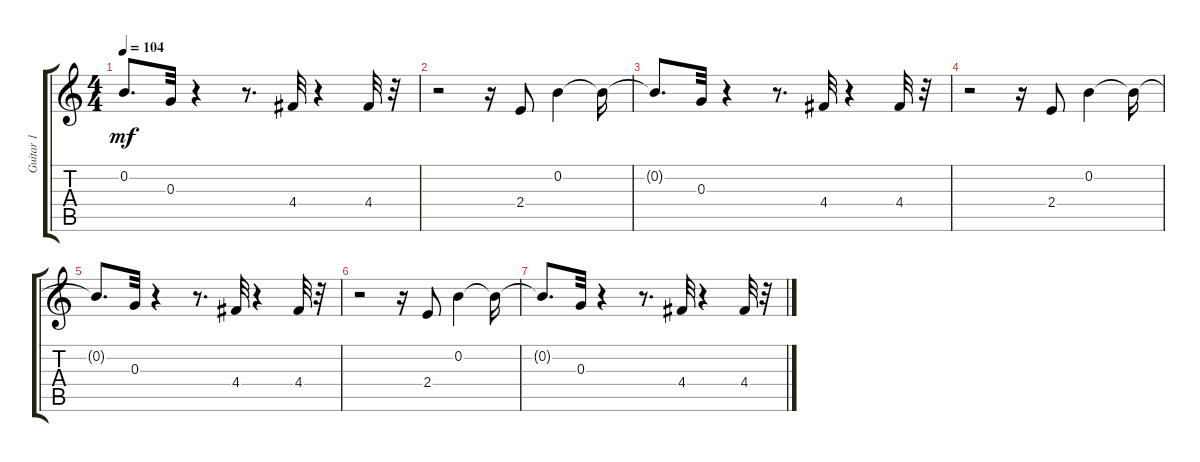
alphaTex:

\track ("Guitar 1" "Guitar 1") {instrument acousticguitarsteel}
\staff {score tabs}
\tuning (E4 B3 G3 D3 A2 E2) {hide}
\ts (4 4)
\tempo 104
\clef g2
\ks c
0.2{t}.8{d dy mf} 0.3.32 r.4 r.8{d} 4.4.32 r.4 4.4.32 r.32 |
r.2 r.16 2.4.8 0.2.4 0.2{t}.16 |
0.2{t}.8{d} 0.3.32 r.4 r.8{d} 4.4.32 r.4 4.4.32 r.32 |
r.2 r.16 2.4.8 0.2.4 0.2{t}.16 |
0.2{t}.8{d} 0.3.32 r.4 r.8{d} 4.4.32 r.4 4.4.32 r.32 |
r.2 r.16 2.4.8 0.2.4 0.2{t}.16 |
0.2{t}.8{d} 0.3.32 r.4 r.8{d} 4.4.32 r.4 4.4.32 r.32
